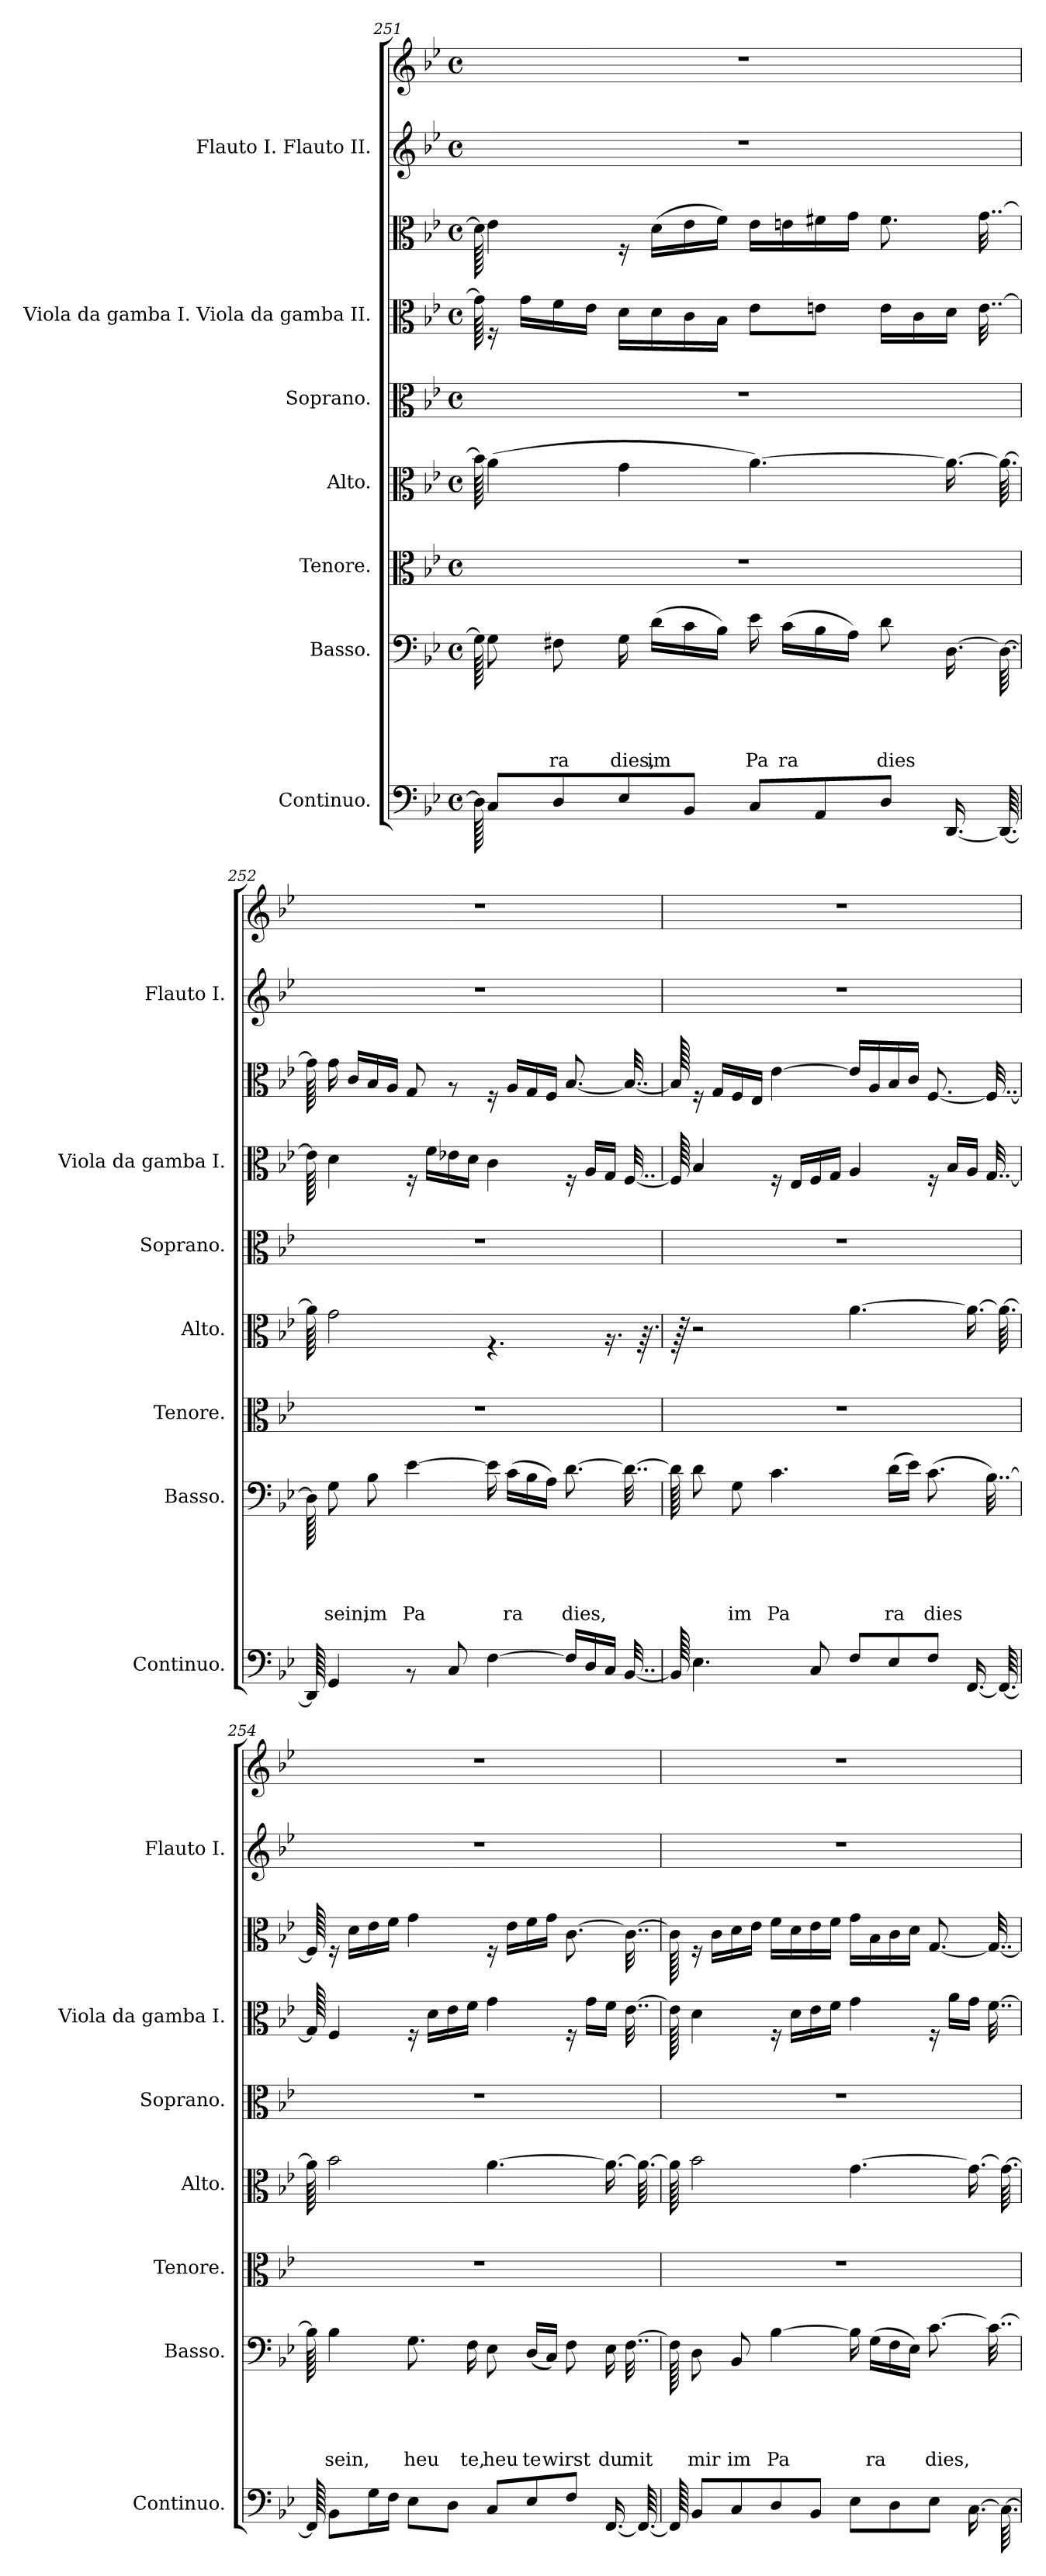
**kern	**kern	**text	**text	**text	**text	**kern	**kern	**kern	**kern	**kern	**kern	**kern
*part7	*part6	*part6	*part6	*part6	*part6	*part5	*part4	*part3	*part2	*part2	*part1	*part1
*staff9	*staff8	*staff8	*staff8	*staff8	*staff8	*staff7	*staff6	*staff5	*staff4	*staff3	*staff2	*staff1
*I"Continuo.	*I"Basso.	*	*	*	*	*I"Tenore.	*I"Alto.	*I"Soprano.	*I"Viola da gamba I. Viola da gamba II.	*	*I"Flauto I. Flauto II.	*
*I'Continuo.	*I'Basso.	*	*	*	*	*I'Tenore.	*I'Alto.	*I'Soprano.	*I'Viola da gamba I.	*	*I'Flauto I.	*
*clefF4	*clefF4	*	*	*	*	*clefC3	*clefC3	*clefC3	*clefC3	*clefC3	*clefG2	*clefG2
*k[b-e-]	*k[b-e-]	*	*	*	*	*k[b-e-]	*k[b-e-]	*k[b-e-]	*k[b-e-]	*k[b-e-]	*k[b-e-]	*k[b-e-]
*B-:	*B-:	*	*	*	*	*B-:	*B-:	*B-:	*B-:	*B-:	*B-:	*B-:
*M4/4	*M4/4	*	*	*	*	*M4/4	*M4/4	*M4/4	*M4/4	*M4/4	*M4/4	*M4/4
*met(c)	*met(c)	*	*	*	*	*met(c)	*met(c)	*met(c)	*met(c)	*met(c)	*met(c)	*met(c)
=251	=251	=251	=251	=251	=251	=251	=251	=251	=251	=251	=251	=251
128D\]	128G\]	.	.	.	.	1r	128b-\]	1r	128g\]	128d\]	1r	1r
8C/L	8G\	.	.	.	.	.	(>4a\	.	16rF	4e-\	.	.
.	.	.	.	.	.	.	.	.	16g\LL	.	.	.
!	!	!	!	!	!LO:LY:b	!	!	!	!	!	!	!
8D/	8F#X\	.	.	.	ra	.	.	.	16f\	.	.	.
.	.	.	.	.	.	.	.	.	16e-\JJ	.	.	.
!	!	!	!	!	!LO:LY:b	!	!	!	!	!	!	!
8E-/	16G\	.	.	.	dies,	.	4g\	.	16d\LL	16rF	.	.
!	!	!	!	!	!LO:LY:b	!	!	!	!	!	!	!
.	(>16d\LL	.	.	.	im	.	.	.	16d\	(>16d\LL	.	.
8BB-/J	16c\	.	.	.	.	.	.	.	16c\	16e-\	.	.
.	16B-\JJ)	.	.	.	.	.	.	.	16B-\JJ	16f\JJ)	.	.
!	!	!	!	!	!LO:LY:b	!	!	!	!	!	!	!
8C/L	16e-\	.	.	.	Pa	.	[>4.a\)	.	8e-\L	16e-\LL	.	.
!	!	!	!	!	!LO:LY:b	!	!	!	!	!	!	!
.	(>16c\LL	.	.	.	ra	.	.	.	.	16en\	.	.
8AA/	16B-\	.	.	.	.	.	.	.	8e\J	16f#X\	.	.
.	16A\JJ)	.	.	.	.	.	.	.	.	16g\JJ	.	.
!	!	!	!	!	!LO:LY:b	!	!	!	!	!	!	!
8D/J	8d\	.	.	.	dies	.	.	.	16e\LL	8.f#\	.	.
.	.	.	.	.	.	.	.	.	16c\	.	.	.
[<16.DD/	[>16.D\	.	.	.	.	.	16.a\_	.	16d\JJ	.	.	.
.	.	.	.	.	.	.	.	.	[>32..e\	[>32..g\	.	.
64.DD/_	64.D\_	.	.	.	.	.	64.a\_	.	.	.	.	.
!!LO:LB:g=z
=252	=252	=252	=252	=252	=252	=252	=252	=252	=252	=252	=252	=252
128DD/]	128D\]	.	.	.	.	1r	128a\]	1r	128e\]	128g\]	1r	1r
!	!	!	!	!	!LO:LY:b	!	!	!	!	!	!	!
4GG/	8G\	.	.	.	sein,	.	2g\	.	4d\	16g\	.	.
.	.	.	.	.	.	.	.	.	.	16c/LL	.	.
!	!	!	!	!	!LO:LY:b	!	!	!	!	!	!	!
.	8B-\	.	.	.	im	.	.	.	.	16B-/	.	.
.	.	.	.	.	.	.	.	.	.	16A/JJ	.	.
!	!	!	!	!	!LO:LY:b	!	!	!	!	!	!	!
8rAA	[>4e-\	.	.	.	Pa	.	.	.	16rF	8G/	.	.
.	.	.	.	.	.	.	.	.	16f\LL	.	.	.
8C/	.	.	.	.	.	.	.	.	16e-\	8rG	.	.
.	.	.	.	.	.	.	.	.	16d\JJ	.	.	.
[>4F\	16e-\]	.	.	.	.	.	4.rG	.	4c\	16rF	.	.
!	!	!	!	!	!LO:LY:b	!	!	!	!	!	!	!
.	(>16c\LL	.	.	.	ra	.	.	.	.	16A/LL	.	.
.	16B-\	.	.	.	.	.	.	.	.	16G/	.	.
.	16A\JJ)	.	.	.	.	.	.	.	.	16F/JJ	.	.
!	!	!	!	!	!LO:LY:b	!	!	!	!	!	!	!
16F/LL]	[>8.d\	.	.	.	dies,	.	.	.	16rF	[<8.B-/	.	.
16D/	.	.	.	.	.	.	.	.	16A/LL	.	.	.
16C/JJ	.	.	.	.	.	.	16.rG	.	16G/JJ	.	.	.
[<32..BB-/	32..d\_	.	.	.	.	.	.	.	[<32..F/	32..B-/_	.	.
.	.	.	.	.	.	.	64.rG	.	.	.	.	.
=253	=253	=253	=253	=253	=253	=253	=253	=253	=253	=253	=253	=253
128BB-/]	128d\]	.	.	.	.	1r	128rG	1r	128F/]	128B-/]	1r	1r
4.E-\	8d\	.	.	.	.	.	2r	.	4B-/	16rF	.	.
.	.	.	.	.	.	.	.	.	.	16G/LL	.	.
!	!	!	!	!	!LO:LY:b	!	!	!	!	!	!	!
.	8G\	.	.	.	im	.	.	.	.	16F/	.	.
.	.	.	.	.	.	.	.	.	.	16E-/JJ	.	.
!	!	!	!	!	!LO:LY:b	!	!	!	!	!	!	!
.	4.c\	.	.	.	Pa	.	.	.	16rF	[>4e-\	.	.
.	.	.	.	.	.	.	.	.	16E-/LL	.	.	.
8C/	.	.	.	.	.	.	.	.	16F/	.	.	.
.	.	.	.	.	.	.	.	.	16G/JJ	.	.	.
8F/L	.	.	.	.	.	.	[>4.a\	.	4A/	16e-/LL]	.	.
.	.	.	.	.	.	.	.	.	.	16A/	.	.
!	!	!	!	!	!LO:LY:b	!	!	!	!	!	!	!
8E-/	(>16d\LL	.	.	.	ra	.	.	.	.	16B-/	.	.
.	16e-\JJ)	.	.	.	.	.	.	.	.	16c/JJ	.	.
!	!	!	!	!	!LO:LY:b	!	!	!	!	!	!	!
8F/J	(>8.c\	.	.	.	dies	.	.	.	16rF	[<8.F/	.	.
.	.	.	.	.	.	.	.	.	16B-/LL	.	.	.
[<16.FF/	.	.	.	.	.	.	16.a\_	.	16A/JJ	.	.	.
.	[>32..B-\)	.	.	.	.	.	.	.	[<32..G/	32..F/_	.	.
64.FF/_	.	.	.	.	.	.	64.a\_	.	.	.	.	.
!!LO:LB:g=z
=254	=254	=254	=254	=254	=254	=254	=254	=254	=254	=254	=254	=254
128FF/]	128B-\]	.	.	.	.	1r	128a\]	1r	128G/]	128F/]	1r	1r
!	!	!	!	!	!LO:LY:b	!	!	!	!	!	!	!
8BB-\L	4B-\	.	.	.	sein,	.	2b-\	.	4F/	16rF	.	.
.	.	.	.	.	.	.	.	.	.	16d\LL	.	.
16G\L	.	.	.	.	.	.	.	.	.	16e-\	.	.
16F\JJ	.	.	.	.	.	.	.	.	.	16f\JJ	.	.
!	!	!	!	!	!LO:LY:b	!	!	!	!	!	!	!
8E-\L	8.G\	.	.	.	heu	.	.	.	16rF	4g\	.	.
.	.	.	.	.	.	.	.	.	16d\LL	.	.	.
8D\J	.	.	.	.	.	.	.	.	16e-\	.	.	.
!	!	!	!	!	!LO:LY:b	!	!	!	!	!	!	!
.	16F\	.	.	.	te,	.	.	.	16f\JJ	.	.	.
!	!	!	!	!	!LO:LY:b	!	!	!	!	!	!	!
8C/L	8E-\	.	.	.	heu	.	[>4.a\	.	4g\	16rF	.	.
.	.	.	.	.	.	.	.	.	.	16e-\LL	.	.
!	!	!	!	!	!LO:LY:b	!	!	!	!	!	!	!
8E-/	(<16D/LL	.	.	.	te	.	.	.	.	16f\	.	.
!	!	!	!	!	!LO:LY:b	!	!	!	!	!	!	!
.	16C/JJ)	.	.	.	wirst	.	.	.	.	16g\JJ	.	.
8F/J	8F\	.	.	.	.	.	.	.	16rF	[>8.c\	.	.
.	.	.	.	.	.	.	.	.	16g\LL	.	.	.
!	!	!	!	!	!LO:LY:b	!	!	!	!	!	!	!
[<16.FF/	16E-\	.	.	.	du	.	16.a\_	.	16f\JJ	.	.	.
!	!	!	!	!	!LO:LY:b	!	!	!	!	!	!	!
.	[>32..F\	.	.	.	mit	.	.	.	[>32..e-\	32..c\_	.	.
64.FF/_	.	.	.	.	.	.	64.a\_	.	.	.	.	.
=255	=255	=255	=255	=255	=255	=255	=255	=255	=255	=255	=255	=255
128FF/]	128F\]	.	.	.	.	1r	128a\]	1r	128e-\]	128c\]	1r	1r
!	!	!	!	!	!LO:LY:b	!	!	!	!	!	!	!
8BB-/L	8D\	.	.	.	mir	.	2b-\	.	4d\	16rF	.	.
.	.	.	.	.	.	.	.	.	.	16c\LL	.	.
!	!	!	!	!	!LO:LY:b	!	!	!	!	!	!	!
8C/	8BB-/	.	.	.	im	.	.	.	.	16d\	.	.
.	.	.	.	.	.	.	.	.	.	16e-\JJ	.	.
!	!	!	!	!	!LO:LY:b	!	!	!	!	!	!	!
8D/	[>4B-\	.	.	.	Pa	.	.	.	16rF	16f\LL	.	.
.	.	.	.	.	.	.	.	.	16d\LL	16d\	.	.
8BB-/J	.	.	.	.	.	.	.	.	16e-\	16e-\	.	.
.	.	.	.	.	.	.	.	.	16f\JJ	16f\JJ	.	.
8E-\L	16B-\]	.	.	.	.	.	[>4.g\	.	4g\	16g\LL	.	.
!	!	!	!	!	!LO:LY:b	!	!	!	!	!	!	!
.	(>16G\LL	.	.	.	ra	.	.	.	.	16B-\	.	.
8D\	16F\	.	.	.	.	.	.	.	.	16c\	.	.
.	16E-\JJ)	.	.	.	.	.	.	.	.	16d\JJ	.	.
!	!	!	!	!	!LO:LY:b	!	!	!	!	!	!	!
8E-\J	[>8.c\	.	.	.	dies,	.	.	.	16rF	[<8.G/	.	.
.	.	.	.	.	.	.	.	.	16a\LL	.	.	.
[>16.C\	.	.	.	.	.	.	16.g\_	.	16g\JJ	.	.	.
.	32..c\_	.	.	.	.	.	.	.	[>32..f\	32..G/_	.	.
64.C\_	.	.	.	.	.	.	64.g\_	.	.	.	.	.
=	=	=	=	=	=	=	=	=	=	=	=	=
*-	*-	*-	*-	*-	*-	*-	*-	*-	*-	*-	*-	*-
